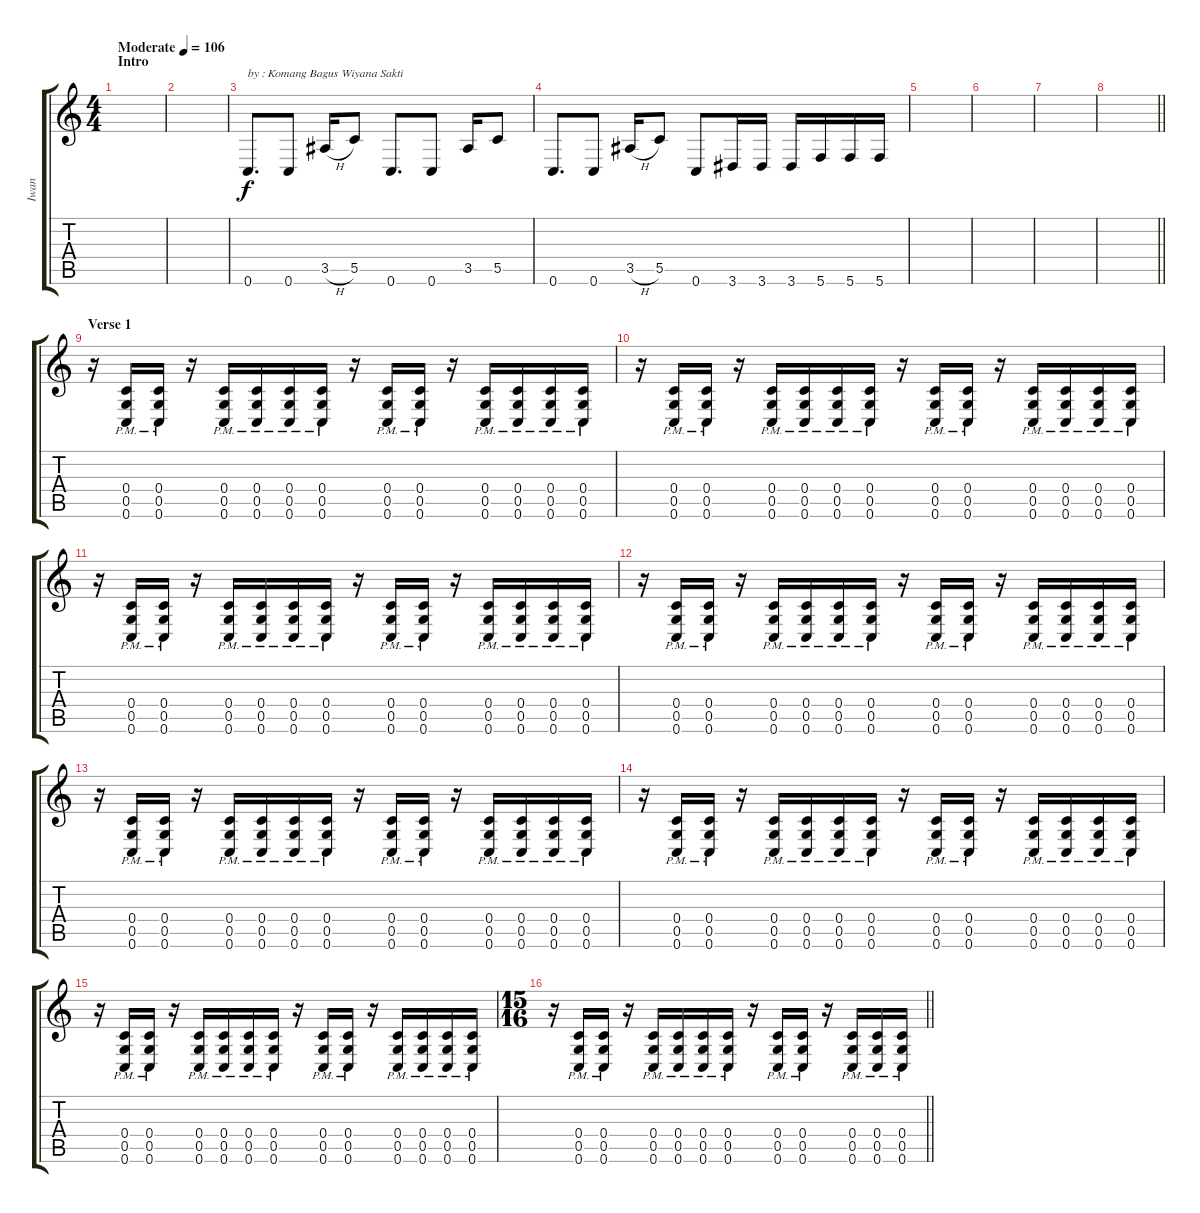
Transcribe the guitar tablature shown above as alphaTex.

\track ("Iwan" "Iwan") {instrument overdrivenguitar}
\staff {score tabs}
\tuning (D4 A3 F3 C3 G2 C2) {hide}
\ts (4 4)
\section ("" "Intro")
\tempo (106 "Moderate")
\clef g2
\ks c
|
|
0.6.8{d txt "by : Komang Bagus Wiyana Sakti"} 0.6.8 3.5{h}.16 5.5.8 0.6.8{d} 0.6.8 3.5.16 5.5.8 |
0.6.8{d} 0.6.8 3.5{h}.16 5.5.8 0.6.8 3.6.16 3.6.16 3.6.16 5.6.16 5.6.16 5.6.16 |
|
|
|
\barLineRight lightlight
|
\section ("" "Verse 1")
r.16 (0.4{pm} 0.5{pm} 0.6{pm}).16 (0.4{pm} 0.5{pm} 0.6{pm}).16 r.16 (0.4{pm} 0.5{pm} 0.6{pm}).16 (0.4{pm} 0.5{pm} 0.6{pm}).16 (0.4{pm} 0.5{pm} 0.6{pm}).16 (0.4{pm} 0.5{pm} 0.6{pm}).16 r.16 (0.4{pm} 0.5{pm} 0.6{pm}).16 (0.4{pm} 0.5{pm} 0.6{pm}).16 r.16 (0.4{pm} 0.5{pm} 0.6{pm}).16 (0.4{pm} 0.5{pm} 0.6{pm}).16 (0.4{pm} 0.5{pm} 0.6{pm}).16 (0.4{pm} 0.5{pm} 0.6{pm}).16 |
r.16 (0.4{pm} 0.5{pm} 0.6{pm}).16 (0.4{pm} 0.5{pm} 0.6{pm}).16 r.16 (0.4{pm} 0.5{pm} 0.6{pm}).16 (0.4{pm} 0.5{pm} 0.6{pm}).16 (0.4{pm} 0.5{pm} 0.6{pm}).16 (0.4{pm} 0.5{pm} 0.6{pm}).16 r.16 (0.4{pm} 0.5{pm} 0.6{pm}).16 (0.4{pm} 0.5{pm} 0.6{pm}).16 r.16 (0.4{pm} 0.5{pm} 0.6{pm}).16 (0.4{pm} 0.5{pm} 0.6{pm}).16 (0.4{pm} 0.5{pm} 0.6{pm}).16 (0.4{pm} 0.5{pm} 0.6{pm}).16 |
r.16 (0.4{pm} 0.5{pm} 0.6{pm}).16 (0.4{pm} 0.5{pm} 0.6{pm}).16 r.16 (0.4{pm} 0.5{pm} 0.6{pm}).16 (0.4{pm} 0.5{pm} 0.6{pm}).16 (0.4{pm} 0.5{pm} 0.6{pm}).16 (0.4{pm} 0.5{pm} 0.6{pm}).16 r.16 (0.4{pm} 0.5{pm} 0.6{pm}).16 (0.4{pm} 0.5{pm} 0.6{pm}).16 r.16 (0.4{pm} 0.5{pm} 0.6{pm}).16 (0.4{pm} 0.5{pm} 0.6{pm}).16 (0.4{pm} 0.5{pm} 0.6{pm}).16 (0.4{pm} 0.5{pm} 0.6{pm}).16 |
r.16 (0.4{pm} 0.5{pm} 0.6{pm}).16 (0.4{pm} 0.5{pm} 0.6{pm}).16 r.16 (0.4{pm} 0.5{pm} 0.6{pm}).16 (0.4{pm} 0.5{pm} 0.6{pm}).16 (0.4{pm} 0.5{pm} 0.6{pm}).16 (0.4{pm} 0.5{pm} 0.6{pm}).16 r.16 (0.4{pm} 0.5{pm} 0.6{pm}).16 (0.4{pm} 0.5{pm} 0.6{pm}).16 r.16 (0.4{pm} 0.5{pm} 0.6{pm}).16 (0.4{pm} 0.5{pm} 0.6{pm}).16 (0.4{pm} 0.5{pm} 0.6{pm}).16 (0.4{pm} 0.5{pm} 0.6{pm}).16 |
r.16 (0.4{pm} 0.5{pm} 0.6{pm}).16 (0.4{pm} 0.5{pm} 0.6{pm}).16 r.16 (0.4{pm} 0.5{pm} 0.6{pm}).16 (0.4{pm} 0.5{pm} 0.6{pm}).16 (0.4{pm} 0.5{pm} 0.6{pm}).16 (0.4{pm} 0.5{pm} 0.6{pm}).16 r.16 (0.4{pm} 0.5{pm} 0.6{pm}).16 (0.4{pm} 0.5{pm} 0.6{pm}).16 r.16 (0.4{pm} 0.5{pm} 0.6{pm}).16 (0.4{pm} 0.5{pm} 0.6{pm}).16 (0.4{pm} 0.5{pm} 0.6{pm}).16 (0.4{pm} 0.5{pm} 0.6{pm}).16 |
r.16 (0.4{pm} 0.5{pm} 0.6{pm}).16 (0.4{pm} 0.5{pm} 0.6{pm}).16 r.16 (0.4{pm} 0.5{pm} 0.6{pm}).16 (0.4{pm} 0.5{pm} 0.6{pm}).16 (0.4{pm} 0.5{pm} 0.6{pm}).16 (0.4{pm} 0.5{pm} 0.6{pm}).16 r.16 (0.4{pm} 0.5{pm} 0.6{pm}).16 (0.4{pm} 0.5{pm} 0.6{pm}).16 r.16 (0.4{pm} 0.5{pm} 0.6{pm}).16 (0.4{pm} 0.5{pm} 0.6{pm}).16 (0.4{pm} 0.5{pm} 0.6{pm}).16 (0.4{pm} 0.5{pm} 0.6{pm}).16 |
r.16 (0.4{pm} 0.5{pm} 0.6{pm}).16 (0.4{pm} 0.5{pm} 0.6{pm}).16 r.16 (0.4{pm} 0.5{pm} 0.6{pm}).16 (0.4{pm} 0.5{pm} 0.6{pm}).16 (0.4{pm} 0.5{pm} 0.6{pm}).16 (0.4{pm} 0.5{pm} 0.6{pm}).16 r.16 (0.4{pm} 0.5{pm} 0.6{pm}).16 (0.4{pm} 0.5{pm} 0.6{pm}).16 r.16 (0.4{pm} 0.5{pm} 0.6{pm}).16 (0.4{pm} 0.5{pm} 0.6{pm}).16 (0.4{pm} 0.5{pm} 0.6{pm}).16 (0.4{pm} 0.5{pm} 0.6{pm}).16 |
\ts (15 16)
\barLineRight lightlight
r.16 (0.4{pm} 0.5{pm} 0.6{pm}).16 (0.4{pm} 0.5{pm} 0.6{pm}).16 r.16 (0.4{pm} 0.5{pm} 0.6{pm}).16 (0.4{pm} 0.5{pm} 0.6{pm}).16 (0.4{pm} 0.5{pm} 0.6{pm}).16 (0.4{pm} 0.5{pm} 0.6{pm}).16 r.16 (0.4{pm} 0.5{pm} 0.6{pm}).16 (0.4{pm} 0.5{pm} 0.6{pm}).16 r.16 (0.4{pm} 0.5{pm} 0.6{pm}).16 (0.4{pm} 0.5{pm} 0.6{pm}).16 (0.4{pm} 0.5{pm} 0.6{pm}).16
